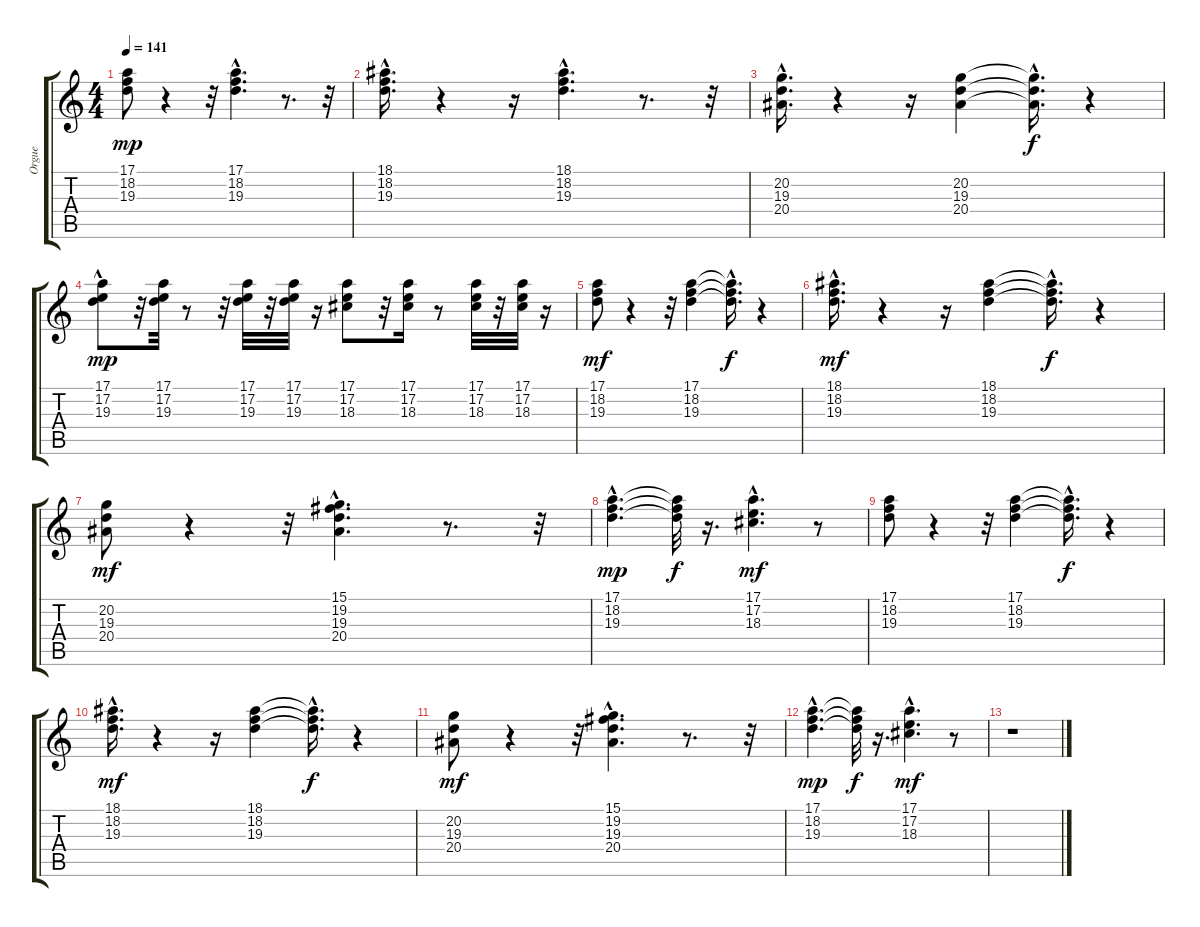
\track ("Orgue" "Orgue") {instrument drawbarorgan}
\staff {score tabs}
\tuning (E4 B3 G3 D3 A2 E2) {hide}
\ts (4 4)
\tempo 141
\clef g2
\ks c
(17.1 18.2 19.3).8{dy mp} r.4 r.32 (17.1 18.2 19.3{hac}).4{d} r.8{d} r.32 |
(18.1{hac} 18.2{hac} 19.3{hac}).16{d} r.4 r.16 (18.1{hac} 18.2 19.3{hac}).4{d} r.8{d} r.32 |
(20.2{hac} 19.3{hac} 20.4{hac}).16{d} r.4 r.16 (20.2 19.3 20.4).4 (20.2{hac t} 19.3{t} 20.4{t}).16{d dy f} r.4 |
(17.1 17.2{hac} 19.3).8{dy mp} r.32 (17.1 17.2 19.3).32 r.8 r.32 (17.1 17.2 19.3).32 r.32 (17.1 17.2 19.3).32 r.16 (17.1 17.2 18.3).8 r.32 (17.1 17.2 18.3).16 r.8 (17.1 17.2 18.3).32 r.32 (17.1 17.2 18.3).32 r.16 |
(17.1 18.2 19.3).8{dy mf} r.4 r.32 (17.1 18.2 19.3).4 (17.1{hac t} 18.2{hac t} 19.3{hac t}).16{d dy f} r.4 |
(18.1{hac} 18.2{hac} 19.3{hac}).16{d dy mf} r.4 r.16 (18.1 18.2 19.3).4 (18.1{hac t} 18.2{hac t} 19.3{hac t}).16{d dy f} r.4 |
(20.2 19.3 20.4).8{dy mf} r.4 r.32 (15.1{hac} 19.2 19.3{hac} 20.4).4{d} r.8{d} r.32 |
(17.1{hac} 18.2{hac} 19.3{hac}).4{d dy mp} (17.1{t} 18.2{t} 19.3{t}).32{dy f} r.16{d} (17.1{hac} 17.2 18.3).4{d dy mf} r.8 |
(17.1 18.2 19.3).8 r.4 r.32 (17.1 18.2 19.3).4 (17.1{hac t} 18.2{hac t} 19.3{hac t}).16{d dy f} r.4 |
(18.1{hac} 18.2{hac} 19.3{hac}).16{d dy mf} r.4 r.16 (18.1 18.2 19.3).4 (18.1{hac t} 18.2{hac t} 19.3{hac t}).16{d dy f} r.4 |
(20.2 19.3 20.4).8{dy mf} r.4 r.32 (15.1{hac} 19.2 19.3 20.4).4{d} r.8{d} r.32 |
(17.1{hac} 18.2{hac} 19.3{hac}).4{d dy mp} (17.1{t} 18.2{t} 19.3{t}).32{dy f} r.16{d} (17.1{hac} 17.2 18.3).4{d dy mf} r.8 |
r.1
